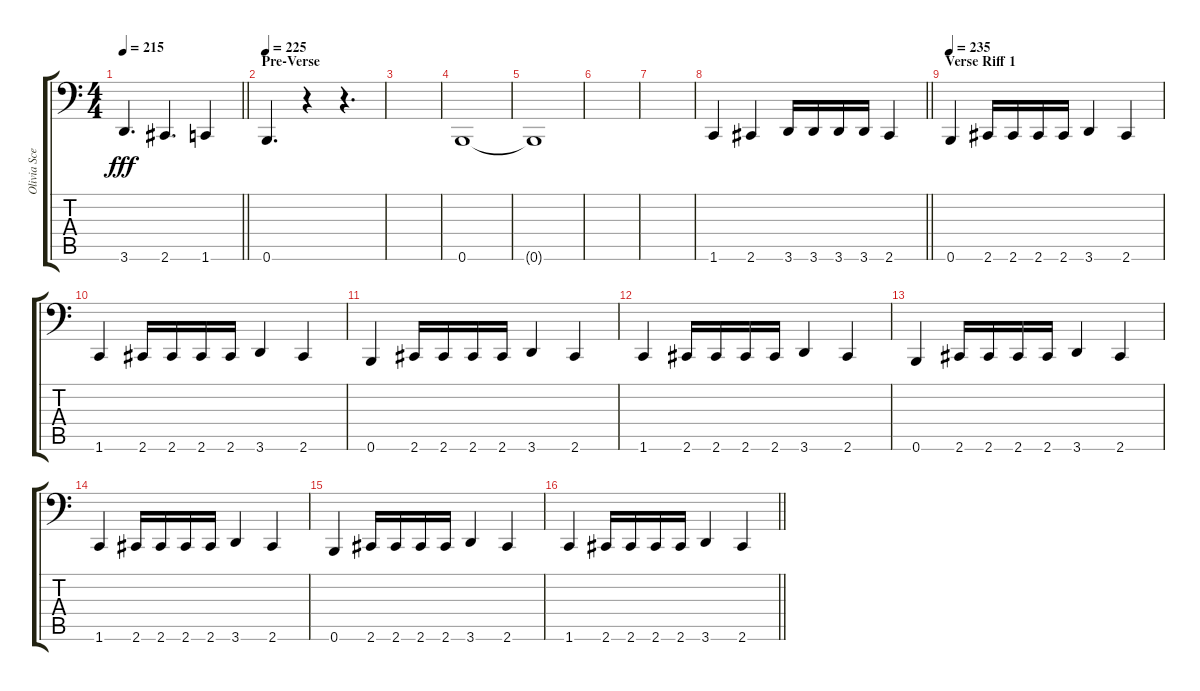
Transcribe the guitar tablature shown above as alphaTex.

\track ("Olivia Scemama" "Olivia Sce") {instrument electricbasspick}
\staff {score tabs}
\tuning (B2 Gb2 D2 A1 E1 B0) {hide}
\ts (4 4)
\tempo 215
\clef f4
\barLineRight lightlight
\ks c
3.6.4{d dy fff} 2.6.4{d} 1.6.4 |
\section ("" "Pre-Verse")
\tempo 225
0.6.4{d} r.4 r.4{d} |
|
0.6.1 |
0.6{t}.1 |
|
|
\barLineRight lightlight
1.6.4 2.6.4 3.6.16 3.6.16 3.6.16 3.6.16 2.6.4 |
\section ("" "Verse Riff 1")
\tempo 235
0.6.4 2.6.16 2.6.16 2.6.16 2.6.16 3.6.4 2.6.4 |
1.6.4 2.6.16 2.6.16 2.6.16 2.6.16 3.6.4 2.6.4 |
0.6.4 2.6.16 2.6.16 2.6.16 2.6.16 3.6.4 2.6.4 |
1.6.4 2.6.16 2.6.16 2.6.16 2.6.16 3.6.4 2.6.4 |
0.6.4 2.6.16 2.6.16 2.6.16 2.6.16 3.6.4 2.6.4 |
1.6.4 2.6.16 2.6.16 2.6.16 2.6.16 3.6.4 2.6.4 |
0.6.4 2.6.16 2.6.16 2.6.16 2.6.16 3.6.4 2.6.4 |
\barLineRight lightlight
1.6.4 2.6.16 2.6.16 2.6.16 2.6.16 3.6.4 2.6.4
